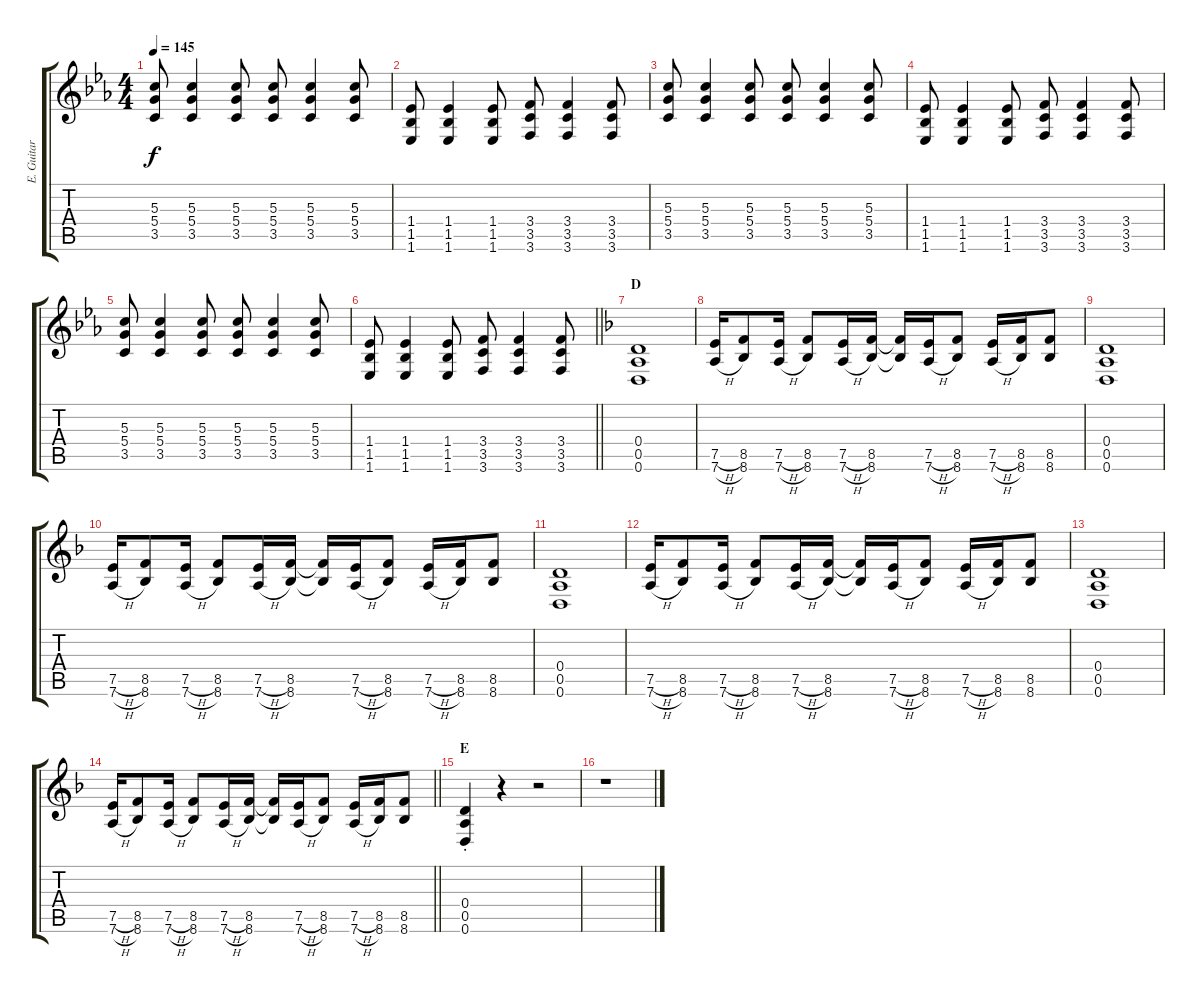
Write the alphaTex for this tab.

\track ("E. Guitar I" "E. Guitar ") {instrument overdrivenguitar}
\staff {score tabs}
\tuning (E4 B3 G3 D3 A2 D2) {hide}
\ts (4 4)
\tempo 145
\clef g2
\ks eb
(5.3 5.4 3.5).8{dy f} (5.3 5.4 3.5).4 (5.3 5.4 3.5).8 (5.3 5.4 3.5).8 (5.3 5.4 3.5).4 (5.3 5.4 3.5).8 |
(1.4 1.5 1.6).8 (1.4 1.5 1.6).4 (1.4 1.5 1.6).8 (3.4 3.5 3.6).8 (3.4 3.5 3.6).4 (3.4 3.5 3.6).8 |
(5.3 5.4 3.5).8 (5.3 5.4 3.5).4 (5.3 5.4 3.5).8 (5.3 5.4 3.5).8 (5.3 5.4 3.5).4 (5.3 5.4 3.5).8 |
(1.4 1.5 1.6).8 (1.4 1.5 1.6).4 (1.4 1.5 1.6).8 (3.4 3.5 3.6).8 (3.4 3.5 3.6).4 (3.4 3.5 3.6).8 |
(5.3 5.4 3.5).8 (5.3 5.4 3.5).4 (5.3 5.4 3.5).8 (5.3 5.4 3.5).8 (5.3 5.4 3.5).4 (5.3 5.4 3.5).8 |
\barLineRight lightlight
(1.4 1.5 1.6).8 (1.4 1.5 1.6).4 (1.4 1.5 1.6).8 (3.4 3.5 3.6).8 (3.4 3.5 3.6).4 (3.4 3.5 3.6).8 |
\section ("" "D")
\ks f
(0.4 0.5 0.6).1 |
(7.5{h} 7.6{h}).16 (8.5 8.6).8 (7.5{h} 7.6{h}).16 (8.5 8.6).8 (7.5{h} 7.6{h}).16 (8.5 8.6).16 (8.5{t} 8.6{t}).16 (7.5{h} 7.6{h}).16 (8.5 8.6).8 (7.5{h} 7.6{h}).16 (8.5 8.6).16 (8.5 8.6).8 |
(0.4 0.5 0.6).1 |
(7.5{h} 7.6{h}).16 (8.5 8.6).8 (7.5{h} 7.6{h}).16 (8.5 8.6).8 (7.5{h} 7.6{h}).16 (8.5 8.6).16 (8.5{t} 8.6{t}).16 (7.5{h} 7.6{h}).16 (8.5 8.6).8 (7.5{h} 7.6{h}).16 (8.5 8.6).16 (8.5 8.6).8 |
(0.4 0.5 0.6).1 |
(7.5{h} 7.6{h}).16 (8.5 8.6).8 (7.5{h} 7.6{h}).16 (8.5 8.6).8 (7.5{h} 7.6{h}).16 (8.5 8.6).16 (8.5{t} 8.6{t}).16 (7.5{h} 7.6{h}).16 (8.5 8.6).8 (7.5{h} 7.6{h}).16 (8.5 8.6).16 (8.5 8.6).8 |
(0.4 0.5 0.6).1 |
\barLineRight lightlight
(7.5{h} 7.6{h}).16 (8.5 8.6).8 (7.5{h} 7.6{h}).16 (8.5 8.6).8 (7.5{h} 7.6{h}).16 (8.5 8.6).16 (8.5{t} 8.6{t}).16 (7.5{h} 7.6{h}).16 (8.5 8.6).8 (7.5{h} 7.6{h}).16 (8.5 8.6).16 (8.5 8.6).8 |
\section ("" "E")
(0.4{st} 0.5{st} 0.6{st}).4 r.4 r.2 |
r.1
